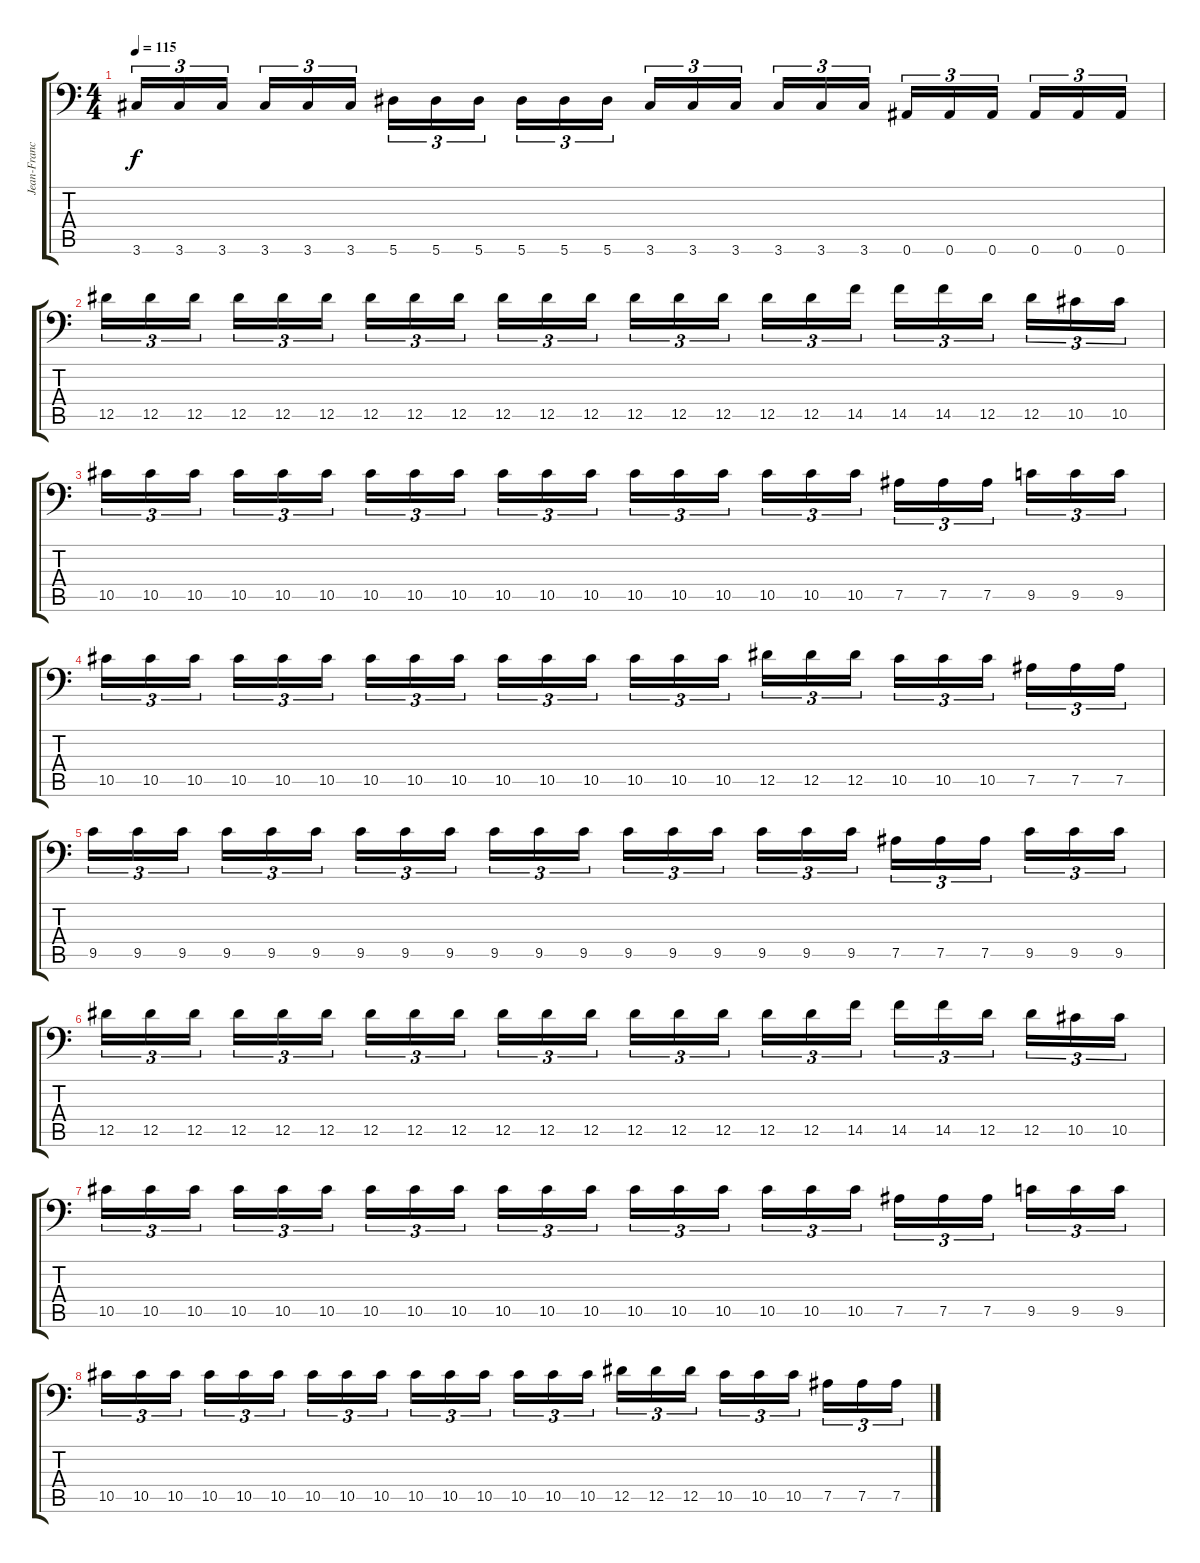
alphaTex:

\track ("Jean-Francois Dagenals (Rhythm)" "Jean-Franc") {instrument distortionguitar}
\staff {score tabs}
\tuning (Bb3 F3 Db3 Ab2 Eb2 Bb1) {hide}
\ts (4 4)
\tempo 115
\clef f4
\ks c
3.6.16{tu (3 2) dy f} 3.6.16{tu (3 2)} 3.6.16{tu (3 2) beam splitsecondary} 3.6.16{tu (3 2)} 3.6.16{tu (3 2)} 3.6.16{tu (3 2)} 5.6.16{tu (3 2)} 5.6.16{tu (3 2)} 5.6.16{tu (3 2) beam splitsecondary} 5.6.16{tu (3 2)} 5.6.16{tu (3 2)} 5.6.16{tu (3 2)} 3.6.16{tu (3 2)} 3.6.16{tu (3 2)} 3.6.16{tu (3 2) beam splitsecondary} 3.6.16{tu (3 2)} 3.6.16{tu (3 2)} 3.6.16{tu (3 2)} 0.6.16{tu (3 2)} 0.6.16{tu (3 2)} 0.6.16{tu (3 2) beam splitsecondary} 0.6.16{tu (3 2)} 0.6.16{tu (3 2)} 0.6.16{tu (3 2)} |
12.5.16{tu (3 2)} 12.5.16{tu (3 2)} 12.5.16{tu (3 2) beam splitsecondary} 12.5.16{tu (3 2)} 12.5.16{tu (3 2)} 12.5.16{tu (3 2)} 12.5.16{tu (3 2)} 12.5.16{tu (3 2)} 12.5.16{tu (3 2) beam splitsecondary} 12.5.16{tu (3 2)} 12.5.16{tu (3 2)} 12.5.16{tu (3 2)} 12.5.16{tu (3 2)} 12.5.16{tu (3 2)} 12.5.16{tu (3 2) beam splitsecondary} 12.5.16{tu (3 2)} 12.5.16{tu (3 2)} 14.5.16{tu (3 2)} 14.5.16{tu (3 2)} 14.5.16{tu (3 2)} 12.5.16{tu (3 2) beam splitsecondary} 12.5.16{tu (3 2)} 10.5.16{tu (3 2)} 10.5.16{tu (3 2)} |
10.5.16{tu (3 2)} 10.5.16{tu (3 2)} 10.5.16{tu (3 2) beam splitsecondary} 10.5.16{tu (3 2)} 10.5.16{tu (3 2)} 10.5.16{tu (3 2)} 10.5.16{tu (3 2)} 10.5.16{tu (3 2)} 10.5.16{tu (3 2) beam splitsecondary} 10.5.16{tu (3 2)} 10.5.16{tu (3 2)} 10.5.16{tu (3 2)} 10.5.16{tu (3 2)} 10.5.16{tu (3 2)} 10.5.16{tu (3 2) beam splitsecondary} 10.5.16{tu (3 2)} 10.5.16{tu (3 2)} 10.5.16{tu (3 2)} 7.5.16{tu (3 2)} 7.5.16{tu (3 2)} 7.5.16{tu (3 2) beam splitsecondary} 9.5.16{tu (3 2)} 9.5.16{tu (3 2)} 9.5.16{tu (3 2)} |
10.5.16{tu (3 2)} 10.5.16{tu (3 2)} 10.5.16{tu (3 2) beam splitsecondary} 10.5.16{tu (3 2)} 10.5.16{tu (3 2)} 10.5.16{tu (3 2)} 10.5.16{tu (3 2)} 10.5.16{tu (3 2)} 10.5.16{tu (3 2) beam splitsecondary} 10.5.16{tu (3 2)} 10.5.16{tu (3 2)} 10.5.16{tu (3 2)} 10.5.16{tu (3 2)} 10.5.16{tu (3 2)} 10.5.16{tu (3 2) beam splitsecondary} 12.5.16{tu (3 2)} 12.5.16{tu (3 2)} 12.5.16{tu (3 2)} 10.5.16{tu (3 2)} 10.5.16{tu (3 2)} 10.5.16{tu (3 2) beam splitsecondary} 7.5.16{tu (3 2)} 7.5.16{tu (3 2)} 7.5.16{tu (3 2)} |
9.5.16{tu (3 2)} 9.5.16{tu (3 2)} 9.5.16{tu (3 2) beam splitsecondary} 9.5.16{tu (3 2)} 9.5.16{tu (3 2)} 9.5.16{tu (3 2)} 9.5.16{tu (3 2)} 9.5.16{tu (3 2)} 9.5.16{tu (3 2) beam splitsecondary} 9.5.16{tu (3 2)} 9.5.16{tu (3 2)} 9.5.16{tu (3 2)} 9.5.16{tu (3 2)} 9.5.16{tu (3 2)} 9.5.16{tu (3 2) beam splitsecondary} 9.5.16{tu (3 2)} 9.5.16{tu (3 2)} 9.5.16{tu (3 2)} 7.5.16{tu (3 2)} 7.5.16{tu (3 2)} 7.5.16{tu (3 2) beam splitsecondary} 9.5.16{tu (3 2)} 9.5.16{tu (3 2)} 9.5.16{tu (3 2)} |
12.5.16{tu (3 2)} 12.5.16{tu (3 2)} 12.5.16{tu (3 2) beam splitsecondary} 12.5.16{tu (3 2)} 12.5.16{tu (3 2)} 12.5.16{tu (3 2)} 12.5.16{tu (3 2)} 12.5.16{tu (3 2)} 12.5.16{tu (3 2) beam splitsecondary} 12.5.16{tu (3 2)} 12.5.16{tu (3 2)} 12.5.16{tu (3 2)} 12.5.16{tu (3 2)} 12.5.16{tu (3 2)} 12.5.16{tu (3 2) beam splitsecondary} 12.5.16{tu (3 2)} 12.5.16{tu (3 2)} 14.5.16{tu (3 2)} 14.5.16{tu (3 2)} 14.5.16{tu (3 2)} 12.5.16{tu (3 2) beam splitsecondary} 12.5.16{tu (3 2)} 10.5.16{tu (3 2)} 10.5.16{tu (3 2)} |
10.5.16{tu (3 2)} 10.5.16{tu (3 2)} 10.5.16{tu (3 2) beam splitsecondary} 10.5.16{tu (3 2)} 10.5.16{tu (3 2)} 10.5.16{tu (3 2)} 10.5.16{tu (3 2)} 10.5.16{tu (3 2)} 10.5.16{tu (3 2) beam splitsecondary} 10.5.16{tu (3 2)} 10.5.16{tu (3 2)} 10.5.16{tu (3 2)} 10.5.16{tu (3 2)} 10.5.16{tu (3 2)} 10.5.16{tu (3 2) beam splitsecondary} 10.5.16{tu (3 2)} 10.5.16{tu (3 2)} 10.5.16{tu (3 2)} 7.5.16{tu (3 2)} 7.5.16{tu (3 2)} 7.5.16{tu (3 2) beam splitsecondary} 9.5.16{tu (3 2)} 9.5.16{tu (3 2)} 9.5.16{tu (3 2)} |
10.5.16{tu (3 2)} 10.5.16{tu (3 2)} 10.5.16{tu (3 2) beam splitsecondary} 10.5.16{tu (3 2)} 10.5.16{tu (3 2)} 10.5.16{tu (3 2)} 10.5.16{tu (3 2)} 10.5.16{tu (3 2)} 10.5.16{tu (3 2) beam splitsecondary} 10.5.16{tu (3 2)} 10.5.16{tu (3 2)} 10.5.16{tu (3 2)} 10.5.16{tu (3 2)} 10.5.16{tu (3 2)} 10.5.16{tu (3 2) beam splitsecondary} 12.5.16{tu (3 2)} 12.5.16{tu (3 2)} 12.5.16{tu (3 2)} 10.5.16{tu (3 2)} 10.5.16{tu (3 2)} 10.5.16{tu (3 2) beam splitsecondary} 7.5.16{tu (3 2)} 7.5.16{tu (3 2)} 7.5.16{tu (3 2)}
